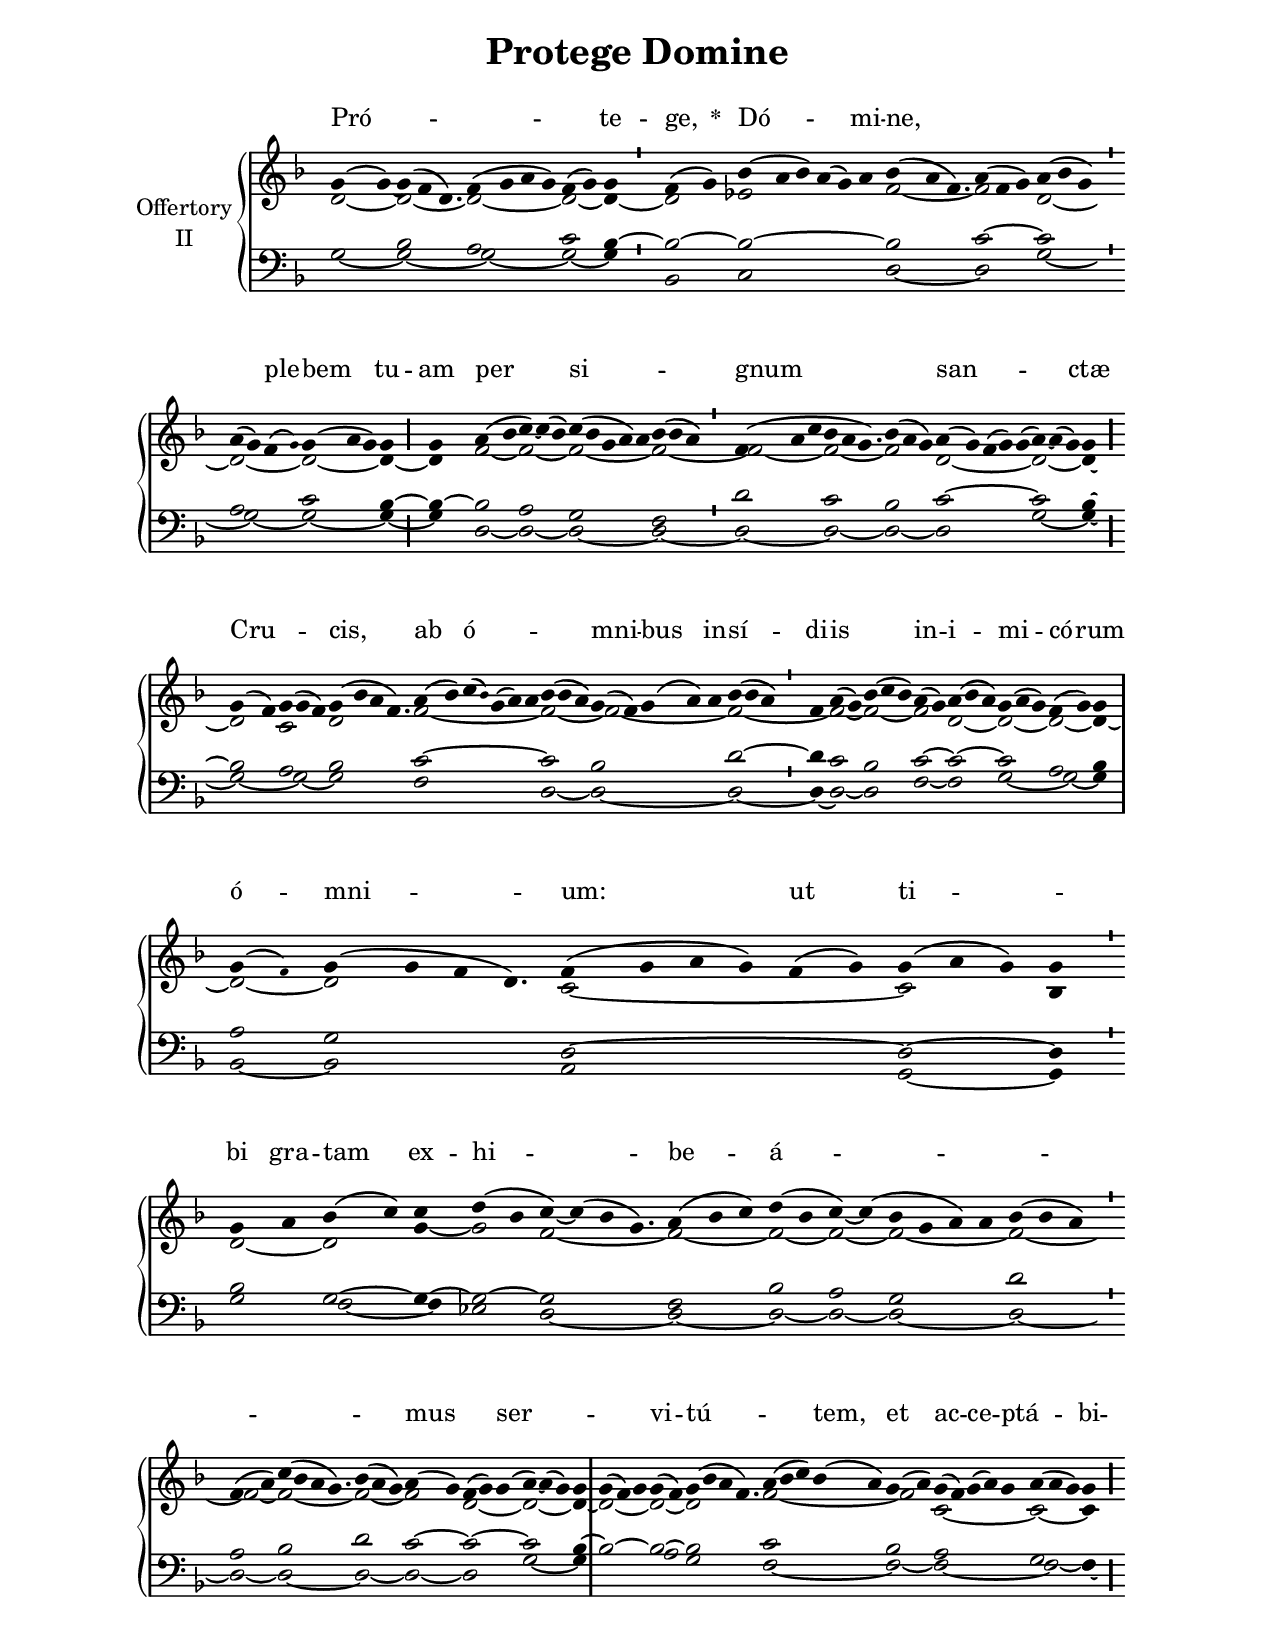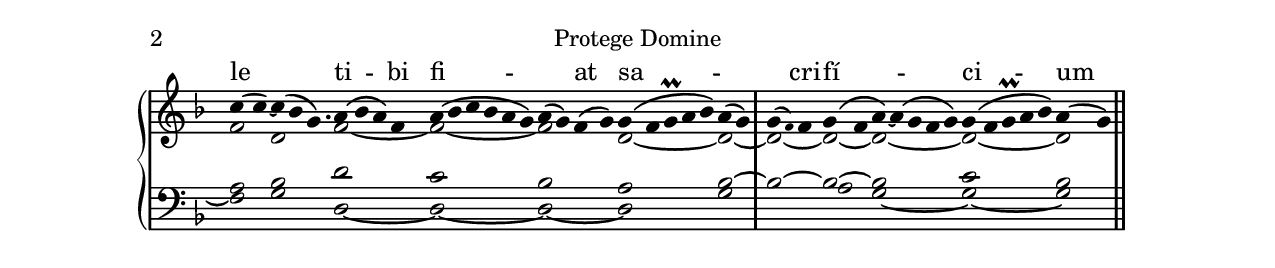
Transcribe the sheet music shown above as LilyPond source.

\version "2.18"
\include "gregorian.ly"
\include "noh2.ily"


%Page reference: page iii.345
%(volume.page)

global = {
 \key g \dorian
 \cadenzaOn 
}

\header {
  title = \markup \center-column {"Protege Domine" \vspace #1 }
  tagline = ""
  composer = ""
}

\paper {
 #(include-special-characters)
  oddHeaderMarkup = \markup \fill-line {
    \line {}
    \center-column {
      \on-the-fly #first-page     " "
      \on-the-fly #not-first-page "Protege Domine"
    }
    \line { \on-the-fly #print-page-number-check-first \fromproperty #'page:page-number-string }
  }
  evenHeaderMarkup = \markup \fill-line {
    \line { \on-the-fly #print-page-number-check-first \fromproperty #'page:page-number-string }
    \center-column { "Protege Domine" }
    \line {}
  }
}

chantText = \lyricmode {
Pró -- _ _ te -- ge, 
\set stanza = " * " Dó -- _ mi -- ne, _ _ _ ple -- bem tu -- am 
per si -- _ _ gnum _ san -- _ _ ctæ Cru -- _ cis, 
ab ó -- _ _ _ mni -- bus in -- sí -- di -- is _ in -- i -- mi -- có -- rum ó -- mni -- um: 
ut ti -- _ bi gra -- tam ex -- hi -- be -- á -- _ _ _ _ _ mus _ ser -- _ _ _ vi -- tú -- _ tem, 
et ac -- ce -- ptá -- _ bi -- le ti -- bi fi -- _ at 
sa -- _ _ cri -- fí -- ci -- um no -- strum, 
al -- le -- _ _ lú -- ia. }

chantMusic = {
\tieDown   g'4 ( g'4) ~ g'4 ( f'4 d'4.) f'4 ( g'4 a'4 g'4) f'4 ( g'4) g'4 \divisioMinima
 f'4 ( g'4) bes'4 ( a'4 bes'4) a'4 ( g'4) a'4 bes'4 ( a'4 f'4.) a'4 ( f'4 g'4) a'4 ( bes'4 g'4) \divisioMinima
 a'4 ( g'4) f'4 ( \once \tweak #'font-size #-4 g' ) g'4 ( a'4 g'4) g'4 \divisioMaior
 g'4 a'4 ( bes'4 c''4) ~ c''4 ( bes'4) c''4 ( bes'4 g'4 a'4) a'4 bes'4 ( bes'4 a'4) \divisioMinima
 f'4 ( a'4 c''4 bes'4 a'4 g'4.) bes'4 ( a'4 g'4) a'4 ( g'4) f'4 ( g'4) g'4 ( a'4) ~ a'4 ( g'4) g'4 \divisioMaior
 g'4 ( f'4) g'4 ( g'4 f'4) g'4 ( bes'4 a'4 f'4.) a'4 ( bes'4) c''4 ( \once \tweak #'font-size #-4 bes' ) g'4 ( a'4) a'4 bes'4 ( bes'4 a'4) g'4 ( f'4) g'4 ( a'4) a'4 bes'4 ( bes'4 a'4) \divisioMinima
 f'4 a'4 ( g'4) bes'4 ( c''4 bes'4) a'4 ( g'4) a'4 ( bes'4 a'4) g'4 ( a'4 g'4) f'4 ( g'4) g'4 \divisioMaxima
 g'4 ( \once \tweak #'font-size #-4 f' ) g'4 ( g'4 f'4 d'4.) f'4 ( g'4 a'4 g'4) f'4 ( g'4) g'4 ( a'4 g'4) g'4 \divisioMinima
 g'4 a'4 bes'4 ( c''4) c''4 d''4 ( bes'4 c''4) ~ c''4 ( bes'4 g'4.) a'4 ( bes'4 c''4) d''4 ( bes'4 c''4) ~ c''4 ( bes'4 g'4 a'4) a'4 bes'4 ( bes'4 a'4) \divisioMinima
 f'4 ( a'4) c''4 ( bes'4 a'4 g'4.) bes'4 ( a'4 g'4) a'4 ( g'4) f'4 ( g'4) g'4 ( a'4) ~ a'4 ( g'4) g'4 \divisioMaxima
 g'4 ( f'4) g'4 g'4 ( f'4) g'4 ( bes'4 a'4 f'4.) a'4 ( bes'4 c''4) bes'4 ( a'4) g'4 ( a'4) g'4 ( f'4) g'4 ( a'4) g'4 a'4 ( a'4 g'4) g'4 \divisioMaior
 c''4 ( c''4) ~ c''4 ( bes'4 g'4.) a'4 ( bes'4 a'4) f'4 a'4 ( bes'4 c''4 bes'4 a'4 g'4) a'4 ( g'4) f'4 ( g'4) g'4 ( f'4 g'\prall a'4 bes'4) a'4 ( g'4) \divisioMaxima
 g'4 ( \once \tweak #'font-size #-4 f' ) f'4 g'4 ( f'4 a'4) ~ a'4 ( g'4 f'4 g'4) g'4 ( f'4 g'\prall a'4 bes'4) a'4 ( g'4) \finalis

}

altoMusic = {
d'2 ~ d'2*7/4 ~ d'2*4/2 ~ d'2 ~ d'4 ~ \divisioMinima
d'2 ees'2*6/2 f'2*7/4 ~ f'2*3/2 d'2*3/2 ~ \divisioMinima
d'2*4/2 ~ d'2*3/2 ~ d'4 ~ \divisioMaior
d'4 f'2 ~ f'2*3/2 ~ f'2*5/2 ~ f'2*3/2 ~ \divisioMinima
f'2*3/2 ~ f'2*7/4 ~ f'2*3/2 d'2*5/2 ~ d'2*3/2 ~ d'4 ~ \divisioMaior
d'2 c'2*3/2 d'2*9/4 f'2*7/2 ~ f'2*3/2 ~ f'2*5/2 ~ f'2*4/2 ~ f'2 ~ f'2*3/2 ~ f'2 d'2*3/2 ~ d'2*3/2 ~ d'2 ~ d'4 ~ \divisioMaxima
d'2 ~ d'2*9/4 c'2*6/2 ~ c'2*3/2 bes4 \divisioMinima
d'2 ~ d'2 g'4 ~ g'2 f'2*9/4 ~ f'2*3/2 ~ f'2 ~ f'2 ~ f'2*4/2 ~ f'2*3/2 ~ \divisioMinima
f'2 ~ f'2*9/4 ~ f'2*3/2 ~ f'2 d'2*3/2 ~ d'2*3/2 ~ d'4 ~ \divisioMaxima
d'2*3/2 ~ d'2 ~ d'2*9/4 f'2*5/2 ~ f'2 c'2*5/2 ~ c'2*3/2 ~ c'4 \divisioMaior
f'2 d'2*7/4 f'2*4/2 ~ f'2*6/2 ~ f'2*4/2 d'2*5/2 ~ d'2 ~ \divisioMaxima
d'2*3/2 ~ d'2 ~ d'2*5/2 ~ d'2*5/2 ~ d'2 \finalis
}

tenorMusic = {
r2 bes2*7/4 a2*4/2 c'2 bes4 ~ \divisioMinima
bes2 ~ bes2*6/2 ~ bes2*7/4 c'2*3/2 ~ c'2*3/2 \divisioMinima
a2*4/2 c'2*3/2 bes4 ~ \divisioMaior
bes4 ~ bes2 a2*3/2 g2*5/2 f2*3/2 \divisioMinima
d'2*3/2 c'2*7/4 bes2*3/2 c'2*5/2 ~ c'2*3/2 bes4 ~ \divisioMaior
bes2 a2*3/2 bes2*9/4 c'2*7/2 ~ c'2*3/2 bes2*5/2 d'2*3/2 ~ \divisioMinima
d'4 c'2 bes2*3/2 c'2 ~ c'2*3/2 ~ c'2*3/2 a2 bes4 \divisioMaxima
a2 g2*9/4 d2*6/2 ~ d2*3/2 ~ d4 \divisioMinima
bes2 g2 ~ g4 ~ g2 ~ g2*9/4 f2*3/2 bes2 a2 g2*4/2 d'2*3/2 \divisioMinima
a2 bes2*9/4 d'2*3/2 c'2 ~ c'2*3/2 ~ c'2*3/2 bes4 ~ \divisioMaxima
bes2*3/2 ~ bes2 ~ bes2*9/4 c'2*5/2 bes2 a2*5/2 g2*3/2 f4 \divisioMaior
a2 bes2*7/4 d'2*4/2 c'2*6/2 bes2*4/2 a2*5/2 bes2 ~ \divisioMaxima
bes2*3/2 ~ bes2 ~ bes2*5/2 c'2*5/2 bes2 \finalis
}

bassMusic = {
g2 ~ g2*7/4 ~ g2*4/2 ~ g2 ~ g4 \divisioMinima
bes,2 c2*6/2 d2*7/4 ~ d2*3/2 g2*3/2 ~ \divisioMinima
g2*4/2 ~ g2*3/2 ~ g4 ~ \divisioMaior
g4 d2 ~ d2*3/2 ~ d2*5/2 ~ d2*3/2 ~ \divisioMinima
d2*3/2 ~ d2*7/4 ~ d2*3/2 ~ d2*5/2 g2*3/2 ~ g4 ~ \divisioMaior
g2 ~ g2*3/2 ~ g2*9/4 f2*7/2 d2*3/2 ~ d2*5/2 ~ d2*3/2 ~ \divisioMinima
d4 ~ d2 ~ d2*3/2 f2 ~ f2*3/2 g2*3/2 ~ g2 ~ g4 \divisioMaxima
bes,2 ~ bes,2*9/4 a,2*6/2 g,2*3/2 ~ g,4 \divisioMinima
g2 f2 ~ f4 ees2 d2*9/4 ~ d2*3/2 ~ d2 ~ d2 ~ d2*4/2 ~ d2*3/2 ~ \divisioMinima
d2 ~ d2*9/4 ~ d2*3/2 ~ d2 ~ d2*3/2 g2*3/2 ~ g4 \divisioMaxima
r2*3/2 a2 g2*9/4 f2*5/2 ~ f2 ~ f2*5/2 ~ f2*3/2 ~ f4 ~ \divisioMaior
f2 g2*7/4 d2*4/2 ~ d2*6/2 ~ d2*4/2 ~ d2*5/2 g2 \divisioMaxima
r2*3/2 a2 g2*5/2 ~ g2*5/2 ~ g2 \finalis
}

voiceLines = {
\voiceLineStyle


}

\score{
  <<
    \new GrandStaff <<
      \set GrandStaff.autoBeaming = ##f
      \set GrandStaff.instrumentName = \markup \center-column {
        "Offertory"
        "II"
      }
      \new Staff = up <<
        \new Voice = "chant" {
          \voiceOne \global \chantMusic
        }
        \new Voice {
          \voiceTwo \global \altoMusic
        }
      >>

      \new Staff = down <<
        \clef bass
        \new Voice {
          \voiceOne \global \tenorMusic
        }
        \new Voice {
          \voiceTwo \global \bassMusic
        }
	\new Voice {
        \voiceThree \global \voiceLines
        }
      >>
    >>
    \new Lyrics \lyricsto chant {
      \chantText
    }
  >>
  \layout{
  }
  \midi{
    \tempo 4 = 125
  }
}
